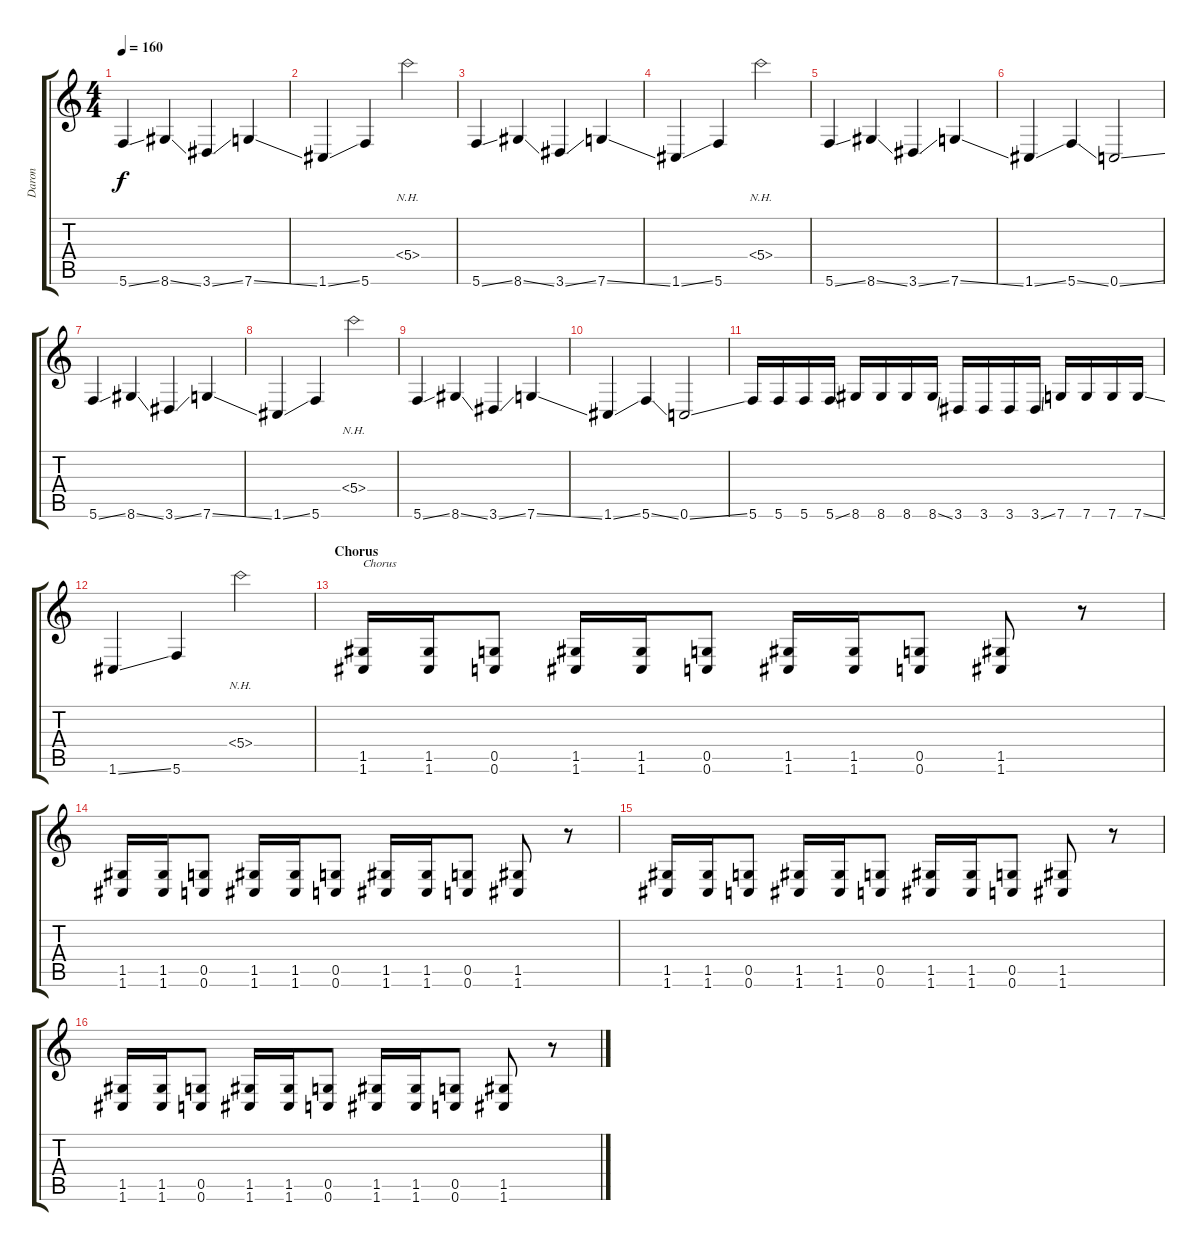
\track ("Daron" "Daron") {instrument distortionguitar}
\staff {score tabs}
\tuning (D4 A3 F3 C3 G2 C2) {hide}
\ts (4 4)
\tempo 160
\clef g2
\ks c
5.6{ss}.4{dy f} 8.6{ss}.4 3.6{ss}.4 7.6{ss}.4 |
1.6{ss}.4 5.6.4 5.4{nh}.2 |
5.6{ss}.4 8.6{ss}.4 3.6{ss}.4 7.6{ss}.4 |
1.6{ss}.4 5.6.4 5.4{nh}.2 |
5.6{ss}.4 8.6{ss}.4 3.6{ss}.4 7.6{ss}.4 |
1.6{ss}.4 5.6{ss}.4 0.6{ss}.2 |
5.6{ss}.4 8.6{ss}.4 3.6{ss}.4 7.6{ss}.4 |
1.6{ss}.4 5.6.4 5.4{nh}.2 |
5.6{ss}.4 8.6{ss}.4 3.6{ss}.4 7.6{ss}.4 |
1.6{ss}.4 5.6{ss}.4 0.6{ss}.2 |
5.6.16 5.6.16 5.6.16 5.6{ss}.16 8.6.16 8.6.16 8.6.16 8.6{ss}.16 3.6.16 3.6.16 3.6.16 3.6{ss}.16 7.6.16 7.6.16 7.6.16 7.6{ss}.16 |
1.6{ss}.4 5.6.4 5.4{nh}.2 |
\section ("" "Chorus")
(1.5 1.6).16{txt "Chorus"} (1.5 1.6).16 (0.5 0.6).8 (1.5 1.6).16 (1.5 1.6).16 (0.5 0.6).8 (1.5 1.6).16 (1.5 1.6).16 (0.5 0.6).8 (1.5 1.6).8 r.8 |
(1.5 1.6).16 (1.5 1.6).16 (0.5 0.6).8 (1.5 1.6).16 (1.5 1.6).16 (0.5 0.6).8 (1.5 1.6).16 (1.5 1.6).16 (0.5 0.6).8 (1.5 1.6).8 r.8 |
(1.5 1.6).16 (1.5 1.6).16 (0.5 0.6).8 (1.5 1.6).16 (1.5 1.6).16 (0.5 0.6).8 (1.5 1.6).16 (1.5 1.6).16 (0.5 0.6).8 (1.5 1.6).8 r.8 |
(1.5 1.6).16 (1.5 1.6).16 (0.5 0.6).8 (1.5 1.6).16 (1.5 1.6).16 (0.5 0.6).8 (1.5 1.6).16 (1.5 1.6).16 (0.5 0.6).8 (1.5 1.6).8 r.8
